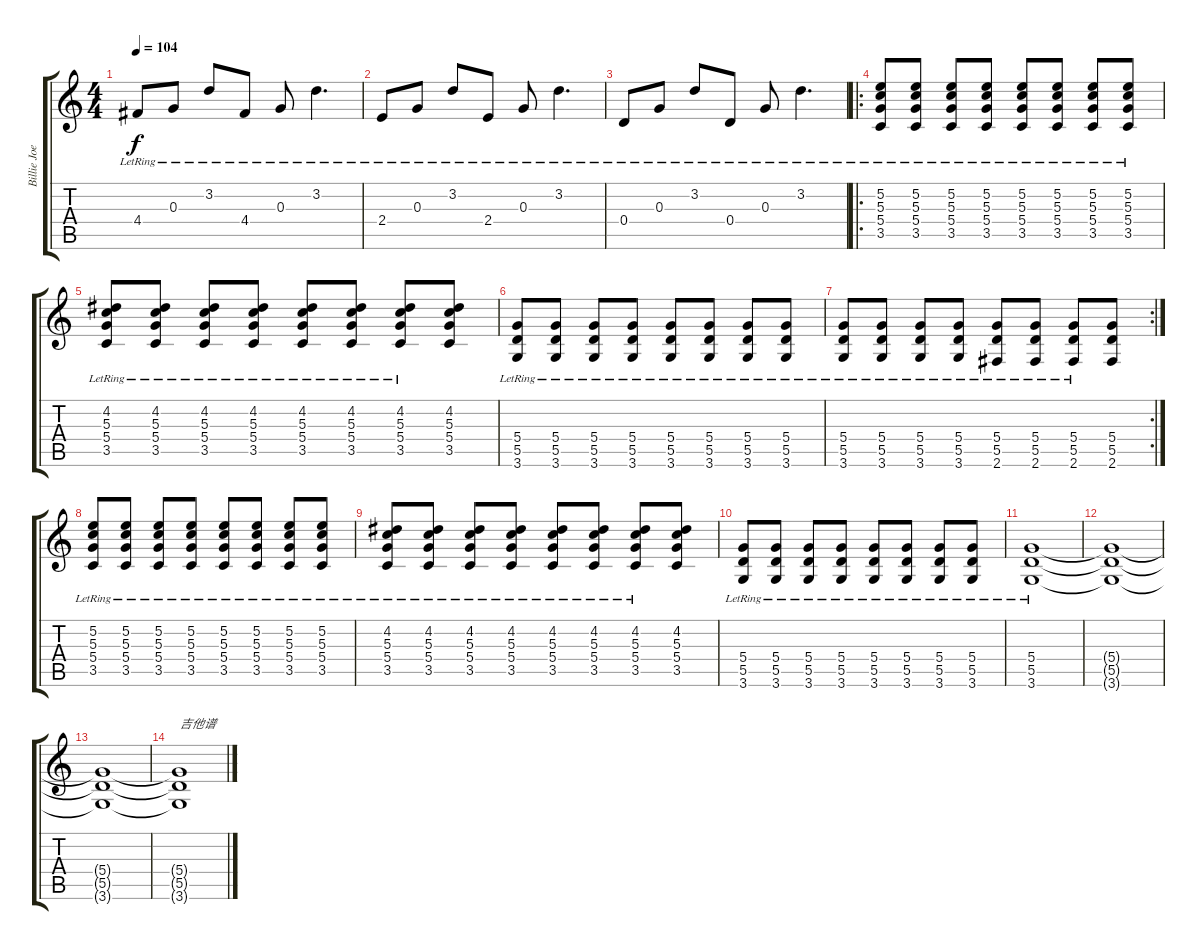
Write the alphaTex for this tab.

\track ("Billie Joe Armstrong" "Billie Joe") {instrument acousticguitarsteel}
\staff {score tabs}
\tuning (E4 B3 G3 D3 A2 E2) {hide}
\ts (4 4)
\tempo 104
\clef g2
\ks c
4.4{lr}.8{dy f} 0.3{lr}.8 3.2{lr}.8 4.4{lr}.8 0.3{lr}.8 3.2{lr}.4{d} |
2.4{lr}.8 0.3{lr}.8 3.2{lr}.8 2.4{lr}.8 0.3{lr}.8 3.2{lr}.4{d} |
0.4{lr}.8 0.3{lr}.8 3.2{lr}.8 0.4{lr}.8 0.3{lr}.8 3.2{lr}.4{d} |
\ro
(5.2{lr} 5.3{lr} 5.4{lr} 3.5{lr}).8 (5.2{lr} 5.3{lr} 5.4{lr} 3.5{lr}).8 (5.2{lr} 5.3{lr} 5.4{lr} 3.5{lr}).8 (5.2{lr} 5.3{lr} 5.4{lr} 3.5{lr}).8 (5.2{lr} 5.3{lr} 5.4{lr} 3.5{lr}).8 (5.2{lr} 5.3{lr} 5.4{lr} 3.5{lr}).8 (5.2{lr} 5.3{lr} 5.4{lr} 3.5{lr}).8 (5.2{lr} 5.3{lr} 5.4 3.5{lr}).8 |
(4.2{lr} 5.3{lr} 5.4{lr} 3.5{lr}).8 (4.2{lr} 5.3{lr} 5.4{lr} 3.5{lr}).8 (4.2{lr} 5.3{lr} 5.4{lr} 3.5{lr}).8 (4.2{lr} 5.3{lr} 5.4{lr} 3.5{lr}).8 (4.2{lr} 5.3{lr} 5.4{lr} 3.5{lr}).8 (4.2{lr} 5.3{lr} 5.4{lr} 3.5{lr}).8 (4.2{lr} 5.3{lr} 5.4{lr} 3.5{lr}).8 (4.2 5.3 5.4 3.5).8 |
(5.4{lr} 5.5{lr} 3.6{lr}).8 (5.4{lr} 5.5{lr} 3.6{lr}).8 (5.4{lr} 5.5{lr} 3.6{lr}).8 (5.4{lr} 5.5{lr} 3.6{lr}).8 (5.4{lr} 5.5{lr} 3.6{lr}).8 (5.4{lr} 5.5{lr} 3.6{lr}).8 (5.4{lr} 5.5{lr} 3.6{lr}).8 (5.4{lr} 5.5{lr} 3.6{lr}).8 |
\rc 2
(5.4{lr} 5.5{lr} 3.6{lr}).8 (5.4{lr} 5.5{lr} 3.6{lr}).8 (5.4{lr} 5.5{lr} 3.6{lr}).8 (5.4{lr} 5.5{lr} 3.6{lr}).8 (5.4{lr} 5.5{lr} 2.6{lr}).8 (5.4{lr} 5.5{lr} 2.6{lr}).8 (5.4{lr} 5.5{lr} 2.6{lr}).8 (5.4 5.5 2.6).8 |
(5.2{lr} 5.3{lr} 5.4{lr} 3.5{lr}).8 (5.2{lr} 5.3{lr} 5.4{lr} 3.5{lr}).8 (5.2{lr} 5.3{lr} 5.4{lr} 3.5{lr}).8 (5.2{lr} 5.3{lr} 5.4{lr} 3.5{lr}).8 (5.2{lr} 5.3{lr} 5.4{lr} 3.5{lr}).8 (5.2{lr} 5.3{lr} 5.4{lr} 3.5{lr}).8 (5.2{lr} 5.3{lr} 5.4{lr} 3.5{lr}).8 (5.2{lr} 5.3{lr} 5.4 3.5{lr}).8 |
(4.2{lr} 5.3{lr} 5.4{lr} 3.5{lr}).8 (4.2{lr} 5.3{lr} 5.4{lr} 3.5{lr}).8 (4.2{lr} 5.3{lr} 5.4{lr} 3.5{lr}).8 (4.2{lr} 5.3{lr} 5.4{lr} 3.5{lr}).8 (4.2{lr} 5.3{lr} 5.4{lr} 3.5{lr}).8 (4.2{lr} 5.3{lr} 5.4{lr} 3.5{lr}).8 (4.2{lr} 5.3{lr} 5.4{lr} 3.5{lr}).8 (4.2 5.3 5.4 3.5).8 |
(5.4{lr} 5.5{lr} 3.6{lr}).8 (5.4{lr} 5.5{lr} 3.6{lr}).8 (5.4{lr} 5.5{lr} 3.6{lr}).8 (5.4{lr} 5.5{lr} 3.6{lr}).8 (5.4{lr} 5.5{lr} 3.6{lr}).8 (5.4{lr} 5.5{lr} 3.6{lr}).8 (5.4{lr} 5.5{lr} 3.6{lr}).8 (5.4{lr} 5.5{lr} 3.6{lr}).8 |
(5.4{lr} 5.5{lr} 3.6{lr}).1{volume 4 instrument distortionguitar} |
(5.4{t} 5.5{t} 3.6{t}).1 |
(5.4{t} 5.5{t} 3.6{t}).1 |
(5.4{t} 5.5{t} 3.6{t}).1{txt "吉他谱"}
